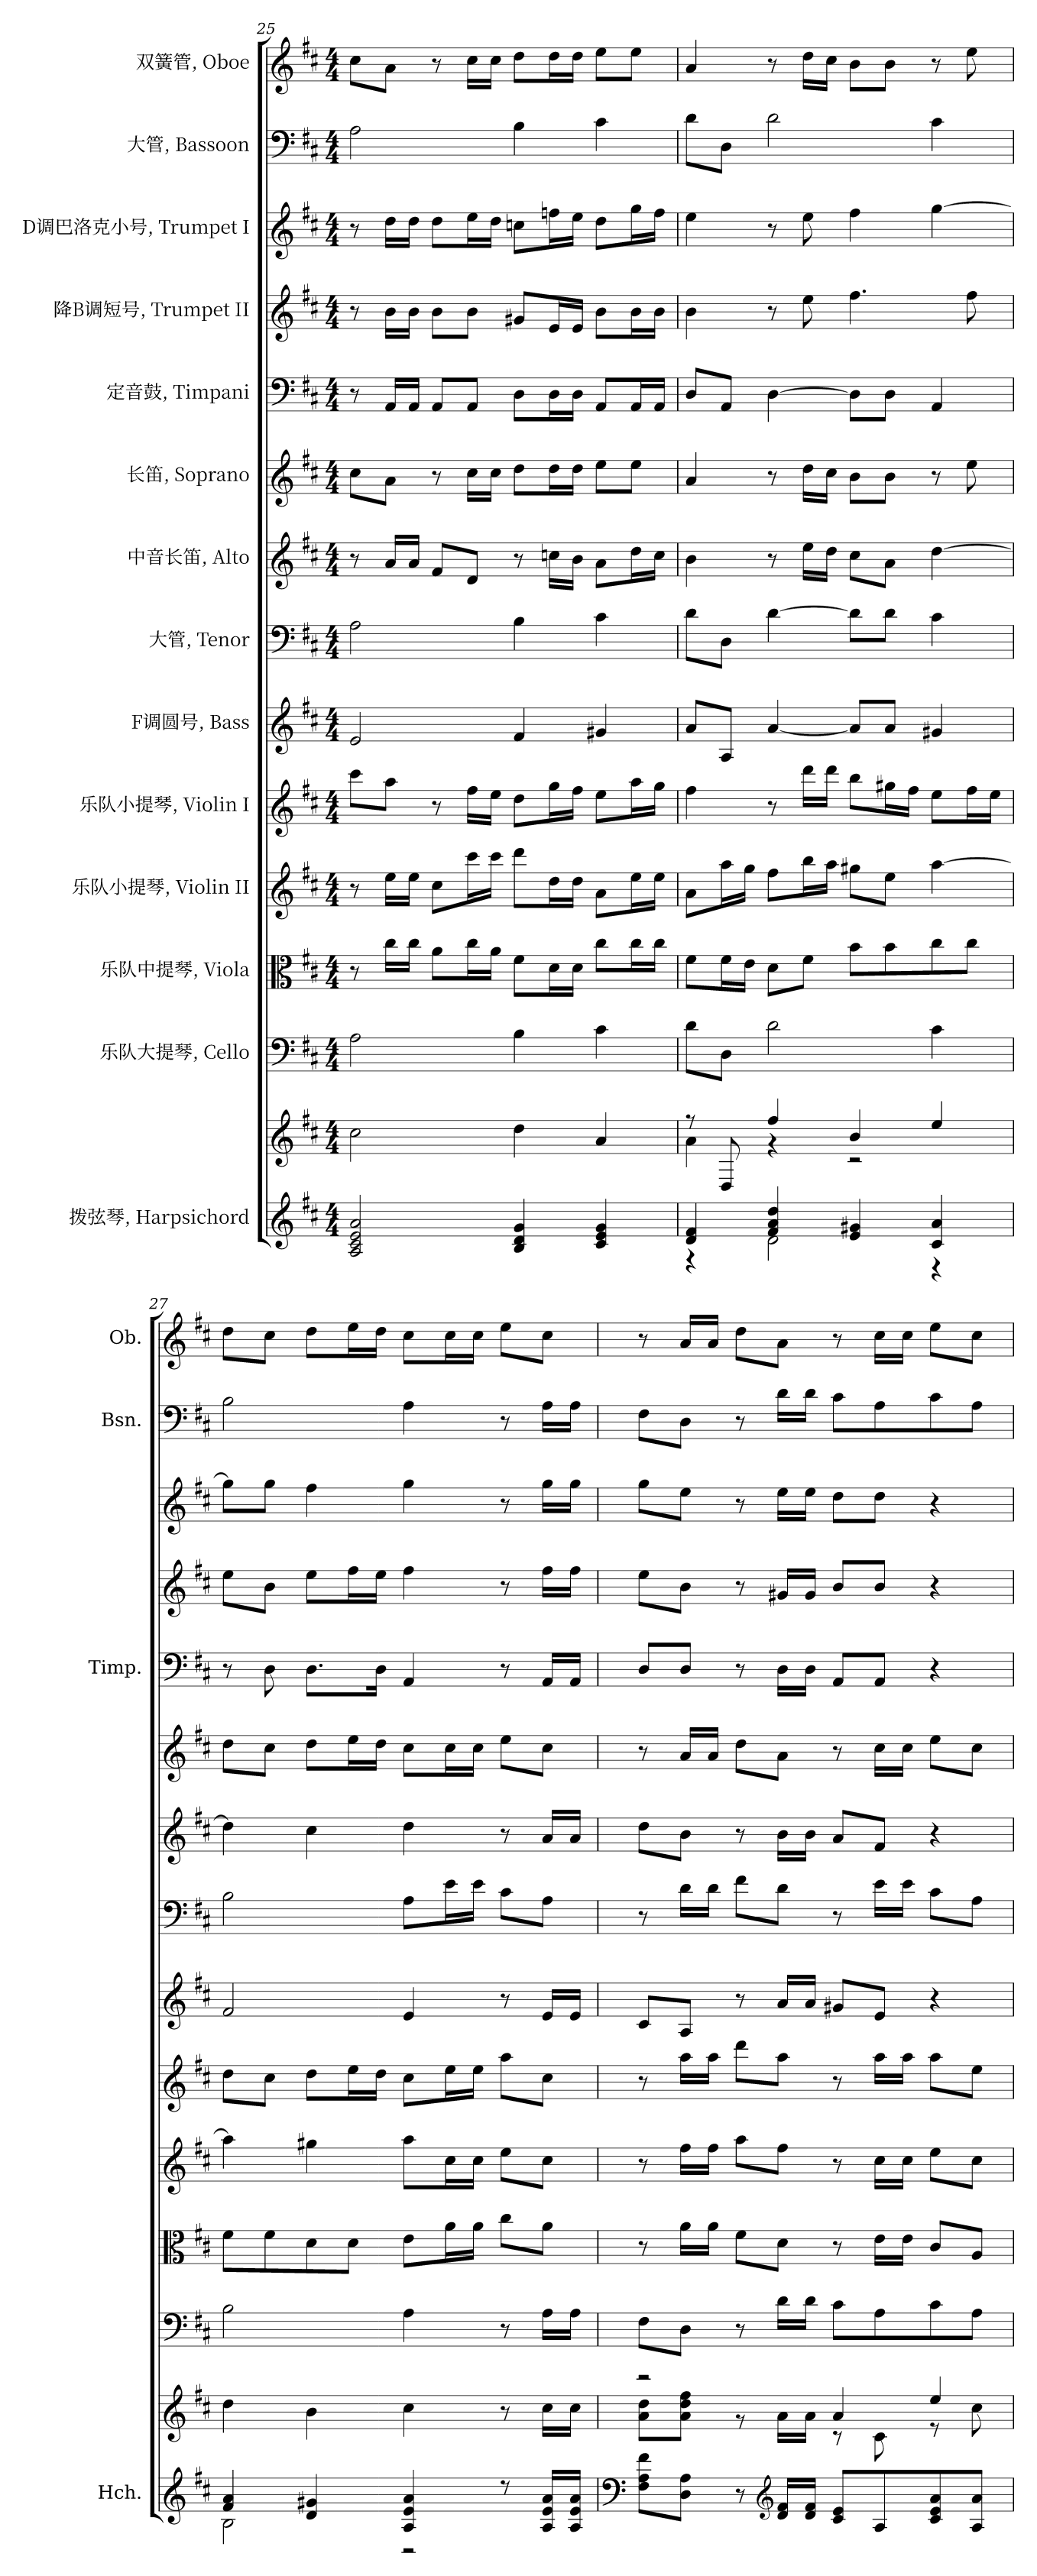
**kern	**kern	**kern	**kern	**kern	**kern	**kern	**kern	**kern	**kern	**kern	**kern	**kern	**kern	**kern
*part14	*part14	*part13	*part12	*part11	*part10	*part9	*part8	*part7	*part6	*part5	*part4	*part3	*part2	*part1
*staff15	*staff14	*staff13	*staff12	*staff11	*staff10	*staff9	*staff8	*staff7	*staff6	*staff5	*staff4	*staff3	*staff2	*staff1
*I"拨弦琴, Harpsichord	*	*I"乐队大提琴, Cello	*I"乐队中提琴, Viola	*I"乐队小提琴, Violin II	*I"乐队小提琴, Violin I	*I"F调圆号, Bass	*I"大管, Tenor	*I"中音长笛, Alto	*I"长笛, Soprano	*I"定音鼓, Timpani	*I"降B调短号, Trumpet II	*I"D调巴洛克小号, Trumpet I	*I"大管, Bassoon	*I"双簧管, Oboe
*I'Hch.	*	*	*	*	*	*	*	*	*	*I'Timp.	*	*	*I'Bsn.	*I'Ob.
*clefG2	*clefG2	*clefF4	*clefC3	*clefG2	*clefG2	*clefG2	*clefF4	*clefG2	*clefG2	*clefF4	*clefG2	*clefG2	*clefF4	*clefG2
*	*	*	*	*	*	*ITrd4c7	*	*ITrd3c5	*	*	*ITrd1c2	*ITrd-1c-2	*	*
*k[f#c#]	*k[f#c#]	*k[f#c#]	*k[f#c#]	*k[f#c#]	*k[f#c#]	*k[f#]	*k[f#c#]	*k[f#c#g#]	*k[f#c#]	*k[f#c#]	*k[]	*k[f#c#g#d#]	*k[f#c#]	*k[f#c#]
*M4/4	*M4/4	*M4/4	*M4/4	*M4/4	*M4/4	*M4/4	*M4/4	*M4/4	*M4/4	*M4/4	*M4/4	*M4/4	*M4/4	*M4/4
=25	=25	=25	=25	=25	=25	=25	=25	=25	=25	=25	=25	=25	=25	=25
2A/ 2c#/ 2e/ 2a/	2cc#\	2A\	8r	8r	8ccc#\L	2A/	2A\	8r	8cc#\L	8r	8r	8r	2A\	8cc#\L
.	.	.	16cc#\LL	16ee\LL	8aa\J	.	.	16e/LL	8a\J	16AA/LL	16a\LL	16ee\LL	.	8a\J
.	.	.	16cc#\JJ	16ee\JJ	.	.	.	16e/JJ	.	16AA/JJ	16a\JJ	16ee\JJ	.	.
.	.	.	8a\L	8cc#\L	8r	.	.	8c#/L	8r	8AA/L	8a\L	8ee\L	.	8r
.	.	.	16cc#\L	16ccc#\L	16ff#\LL	.	.	8A/J	16cc#\LL	8AA/J	8a\J	16ff#\L	.	16cc#\LL
.	.	.	16a\JJ	16ccc#\JJ	16ee\JJ	.	.	.	16cc#\JJ	.	.	16ee\JJ	.	16cc#\JJ
4B/ 4d/ 4g/	4dd\	4B\	8f#\L	8ddd\L	8dd\L	4B/	4B\	8r	8dd\L	8D\L	8f#X/L	8ddn\L	4B\	8dd\L
.	.	.	16d\L	16dd\L	16gg\L	.	.	16gn\LL	16dd\L	16D\L	16d/L	16ggn\L	.	16dd\L
.	.	.	16d\JJ	16dd\JJ	16ff#\JJ	.	.	16f#\JJ	16dd\JJ	16D\JJ	16d/JJ	16ff#\JJ	.	16dd\JJ
4c#/ 4e/ 4g/	4a/	4c#\	8cc#\L	8a\L	8ee\L	4c#X/	4c#\	8e\L	8ee\L	8AA/L	8a\L	8ee\L	4c#\	8ee\L
.	.	.	16cc#\L	16ee\L	16aa\L	.	.	16a\L	8ee\J	16AA/L	16a\L	16aa\L	.	8ee\J
.	.	.	16cc#\JJ	16ee\JJ	16gg\JJ	.	.	16g\JJ	.	16AA/JJ	16a\JJ	16gg\JJ	.	.
!!LO:PB:g=z
=26	=26	=26	=26	=26	=26	=26	=26	=26	=26	=26	=26	=26	=26	=26
*^	*^	*	*	*	*	*	*	*	*	*	*	*	*	*
4d/ 4f#/	4r	8r	4a\	8d\L	8f#\L	8a\L	4ff#\	8d/L	8d\L	4f#\	4a/	8D/L	4a\	4ff#\	8d\L	4a/
.	.	8D/	.	8D\J	16f#\L	16aa\L	.	8D/J	8D\J	.	.	8AA/J	.	.	8D\J	.
.	.	.	.	.	16e\JJ	16gg\JJ	.	.	.	.	.	.	.	.	.	.
4f#/ 4a/ 4dd/	2d\	4ff#/	4r	2d\	8d\L	8ff#\L	8r	[4d/	[4d\	8r	8r	[4D\	8r	8r	2d\	8r
.	.	.	.	.	8f#\J	16bb\L	16ddd\LL	.	.	16b\LL	16dd\LL	.	8dd\	8ff#\	.	16dd\LL
.	.	.	.	.	.	16aa\JJ	16ddd\JJ	.	.	16a\JJ	16cc#\JJ	.	.	.	.	16cc#\JJ
4e/ 4g#X/	.	4b/	2r	.	8b\L	8gg#X\L	8bb\L	8d/L]	8d\L]	8g#\L	8b\L	8D\L]	4.ee\	4gg#\	.	8b\L
.	.	.	.	.	8b\	8ee\J	16gg#X\L	8d/J	8d\J	8e\J	8b\J	8D\J	.	.	.	8b\J
.	.	.	.	.	.	.	16ff#\JJ	.	.	.	.	.	.	.	.	.
4c#/ 4a/	4r	4ee/	.	4c#\	8cc#\	[4aa\	8ee\L	4c#X/	4c#\	[4a\	8r	4AA/	.	[4aa\	4c#\	8r
.	.	.	.	.	8cc#\J	.	16ff#\L	.	.	.	8ee\	.	8ee\	.	.	8ee\
.	.	.	.	.	.	.	16ee\JJ	.	.	.	.	.	.	.	.	.
*	*	*v	*v	*	*	*	*	*	*	*	*	*	*	*	*	*
=27	=27	=27	=27	=27	=27	=27	=27	=27	=27	=27	=27	=27	=27	=27	=27
4f#/ 4a/	2B\	4dd\	2B\	8f#\L	4aa\]	8dd\L	2B/	2B\	4a\]	8dd\L	8r	8dd\L	8aa\L]	2B\	8dd\L
.	.	.	.	8f#\	.	8cc#\J	.	.	.	8cc#\J	8D\	8a\J	8aa\J	.	8cc#\J
4d/ 4g#X/	.	4b\	.	8d\	4gg#X\	8dd\L	.	.	4g#\	8dd\L	8.D\L	8dd\L	4gg#\	.	8dd\L
.	.	.	.	8d\J	.	16ee\L	.	.	.	16ee\L	.	16ee\L	.	.	16ee\L
.	.	.	.	.	.	16dd\JJ	.	.	.	16dd\JJ	16D\Jk	16dd\JJ	.	.	16dd\JJ
4A/ 4e/ 4a/	2r	4cc#\	4A\	8e\L	8aa\L	8cc#\L	4A/	8A\L	4a\	8cc#\L	4AA/	4ee\	4aa\	4A\	8cc#\L
.	.	.	.	16a\L	16cc#\L	16ee\L	.	16e\L	.	16cc#\L	.	.	.	.	16cc#\L
.	.	.	.	16a\JJ	16cc#\JJ	16ee\JJ	.	16e\JJ	.	16cc#\JJ	.	.	.	.	16cc#\JJ
8r	.	8r	8r	8cc#\L	8ee\L	8aa\L	8r	8c#\L	8r	8ee\L	8r	8r	8r	8r	8ee\L
16A/ 16e/ 16a/LL	.	16cc#\LL	16A\LL	8a\J	8cc#\J	8cc#\J	16A/LL	8A\J	16e/LL	8cc#\J	16AA/LL	16ee\LL	16aa\LL	16A\LL	8cc#\J
16A/ 16e/ 16a/JJ	.	16cc#\JJ	16A\JJ	.	.	.	16A/JJ	.	16e/JJ	.	16AA/JJ	16ee\JJ	16aa\JJ	16A\JJ	.
*v	*v	*	*	*	*	*	*	*	*	*	*	*	*	*	*
!!LO:PB:g=z
=28	=28	=28	=28	=28	=28	=28	=28	=28	=28	=28	=28	=28	=28	=28
*clefF4	*	*	*	*	*	*	*	*	*	*	*	*	*	*
*	*^	*	*	*	*	*	*	*	*	*	*	*	*	*
8F#\ 8A\ 8f#\L	2r	8a\ 8dd\L	8F#\L	8r	8r	8r	8F#/L	8r	8a\L	8r	8D/L	8dd\L	8aa\L	8F#\L	8r
8D\ 8A\J	.	8a\ 8dd\ 8ff#\J	8D\J	16a\LL	16ff#\LL	16aa\LL	8D/J	16d\LL	8f#\J	16a/LL	8D/J	8a\J	8ff#\J	8D\J	16a/LL
.	.	.	.	16a\JJ	16ff#\JJ	16aa\JJ	.	16d\JJ	.	16a/JJ	.	.	.	.	16a/JJ
8r	.	8r	8r	8f#\L	8aa\L	8ddd\L	8r	8f#\L	8r	8dd\L	8r	8r	8r	8r	8dd\L
*clefG2	*	*	*	*	*	*	*	*	*	*	*	*	*	*	*
16d/ 16f#/LL	.	16a\LL	16d\LL	8d\J	8ff#\J	8aa\J	16d/LL	8d\J	16f#\LL	8a\J	16D\LL	16f#X/LL	16ff#\LL	16d\LL	8a\J
16d/ 16f#/JJ	.	16a\JJ	16d\JJ	.	.	.	16d/JJ	.	16f#\JJ	.	16D\JJ	16f#/JJ	16ff#\JJ	16d\JJ	.
8c#/ 8e/L	4a/	8r	8c#\L	8r	8r	8r	8c#X/L	8r	8e/L	8r	8AA/L	8a/L	8ee\L	8c#\L	8r
8A/	.	8c#\	8A\	16e\LL	16cc#\LL	16aa\LL	8A/J	16e\LL	8c#/J	16cc#\LL	8AA/J	8a/J	8ee\J	8A\	16cc#\LL
.	.	.	.	16e\JJ	16cc#\JJ	16aa\JJ	.	16e\JJ	.	16cc#\JJ	.	.	.	.	16cc#\JJ
8c#/ 8e/ 8a/	4ee/	8r	8c#\	8c#/L	8ee\L	8aa\L	4r	8c#\L	4r	8ee\L	4r	4r	4r	8c#\	8ee\L
8A/ 8a/J	.	8cc#\	8A\J	8A/J	8cc#\J	8ee\J	.	8A\J	.	8cc#\J	.	.	.	8A\J	8cc#\J
*	*v	*v	*	*	*	*	*	*	*	*	*	*	*	*	*
=	=	=	=	=	=	=	=	=	=	=	=	=	=	=
*-	*-	*-	*-	*-	*-	*-	*-	*-	*-	*-	*-	*-	*-	*-
